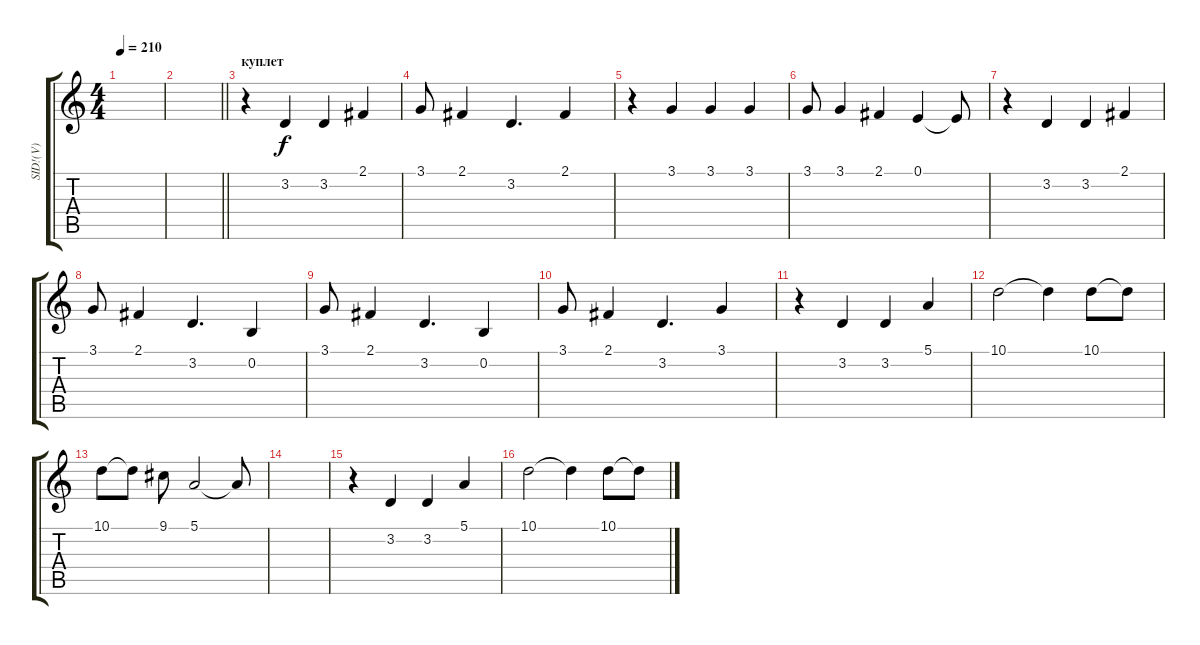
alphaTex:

\track ("SID!(V)" "SID!(V)") {instrument tuba}
\staff {score tabs}
\tuning (E4 B3 G3 D3 A2 E2) {hide}
\ts (4 4)
\tempo 210
\clef g2
\ks c
|
\barLineRight lightlight
|
\section ("" "куплет")
r.4 3.2.4 3.2.4 2.1.4 |
3.1.8 2.1.4 3.2.4{d} 2.1.4 |
r.4 3.1.4 3.1.4 3.1.4 |
3.1.8 3.1.4 2.1.4 0.1.4 0.1{t}.8 |
r.4 3.2.4 3.2.4 2.1.4 |
3.1.8 2.1.4 3.2.4{d} 0.2.4 |
3.1.8 2.1.4 3.2.4{d} 0.2.4 |
3.1.8 2.1.4 3.2.4{d} 3.1.4 |
r.4 3.2.4 3.2.4 5.1.4 |
10.1.2 10.1{t}.4 10.1.8 10.1{t}.8 |
10.1.8 10.1{t}.8 9.1.8 5.1.2 5.1{t}.8 |
|
r.4 3.2.4 3.2.4 5.1.4 |
10.1.2 10.1{t}.4 10.1.8 10.1{t}.8
